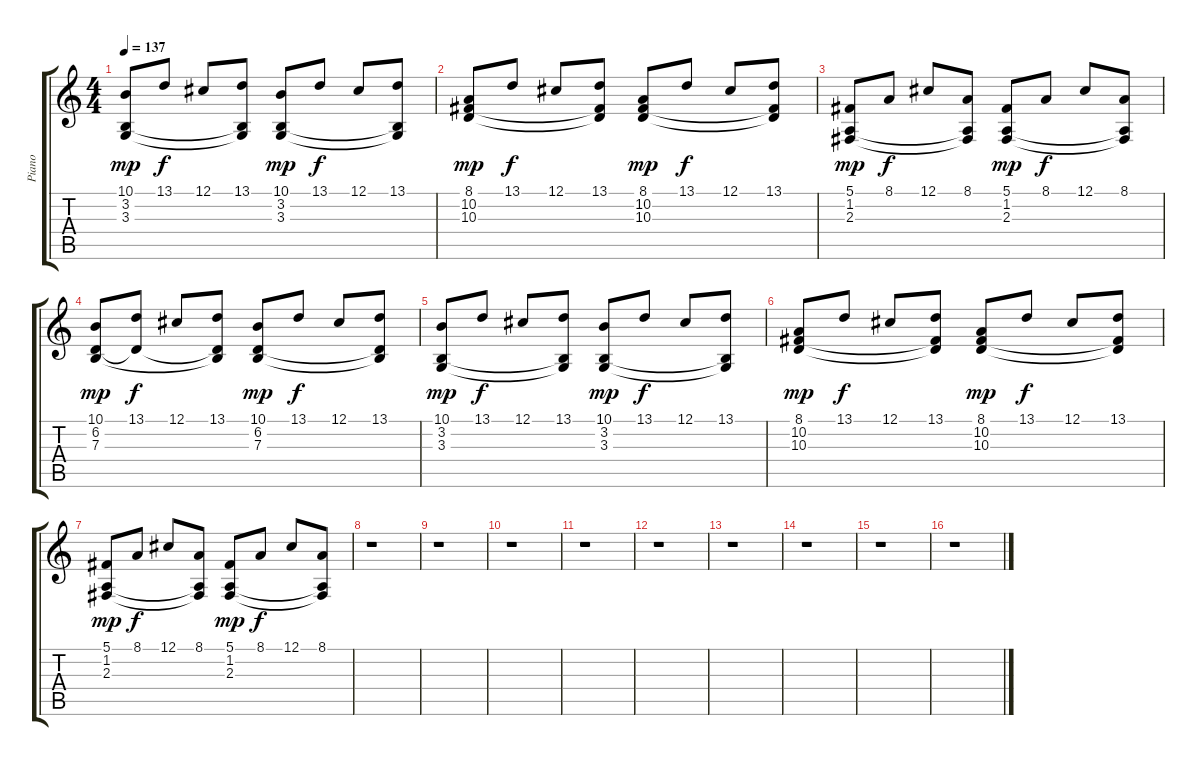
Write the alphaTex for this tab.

\track ("Piano" "Piano") {instrument acousticgrandpiano}
\staff {score tabs}
\tuning (Db4 Ab3 E3 B2 Gb2 B1) {hide}
\ts (4 4)
\tempo 137
\clef g2
\ks c
(10.1 3.2 3.3).8{dy mp} 13.1.8{dy f} 12.1.8 (13.1 3.2{t} 3.3{t}).8 (10.1 3.2 3.3).8{dy mp} 13.1.8{dy f} 12.1.8 (13.1 3.2{t} 3.3{t}).8 |
(8.1 10.2 10.3).8{dy mp} 13.1.8{dy f} 12.1.8 (13.1 10.2{t} 10.3{t}).8 (8.1 10.2 10.3).8{dy mp} 13.1.8{dy f} 12.1.8 (13.1 10.2{t} 10.3{t}).8 |
(5.1 1.2 2.3).8{dy mp} 8.1.8{dy f} 12.1.8 (8.1 1.2{t} 2.3{t}).8 (5.1 1.2 2.3).8{dy mp} 8.1.8{dy f} 12.1.8 (8.1 1.2{t} 2.3{t}).8 |
(10.1 6.2 7.3).8{dy mp} (13.1 6.2{t}).8{dy f} 12.1.8 (13.1 6.2{t} 7.3{t}).8 (10.1 6.2 7.3).8{dy mp} 13.1.8{dy f} 12.1.8 (13.1 6.2{t} 7.3{t}).8 |
(10.1 3.2 3.3).8{dy mp} 13.1.8{dy f} 12.1.8 (13.1 3.2{t} 3.3{t}).8 (10.1 3.2 3.3).8{dy mp} 13.1.8{dy f} 12.1.8 (13.1 3.2{t} 3.3{t}).8 |
(8.1 10.2 10.3).8{dy mp} 13.1.8{dy f} 12.1.8 (13.1 10.2{t} 10.3{t}).8 (8.1 10.2 10.3).8{dy mp} 13.1.8{dy f} 12.1.8 (13.1 10.2{t} 10.3{t}).8 |
(5.1 1.2 2.3).8{dy mp} 8.1.8{dy f} 12.1.8 (8.1 1.2{t} 2.3{t}).8 (5.1 1.2 2.3).8{dy mp} 8.1.8{dy f} 12.1.8 (8.1 1.2{t} 2.3{t}).8 |
r.1 |
r.1 |
r.1 |
r.1 |
r.1 |
r.1 |
r.1 |
r.1 |
r.1
